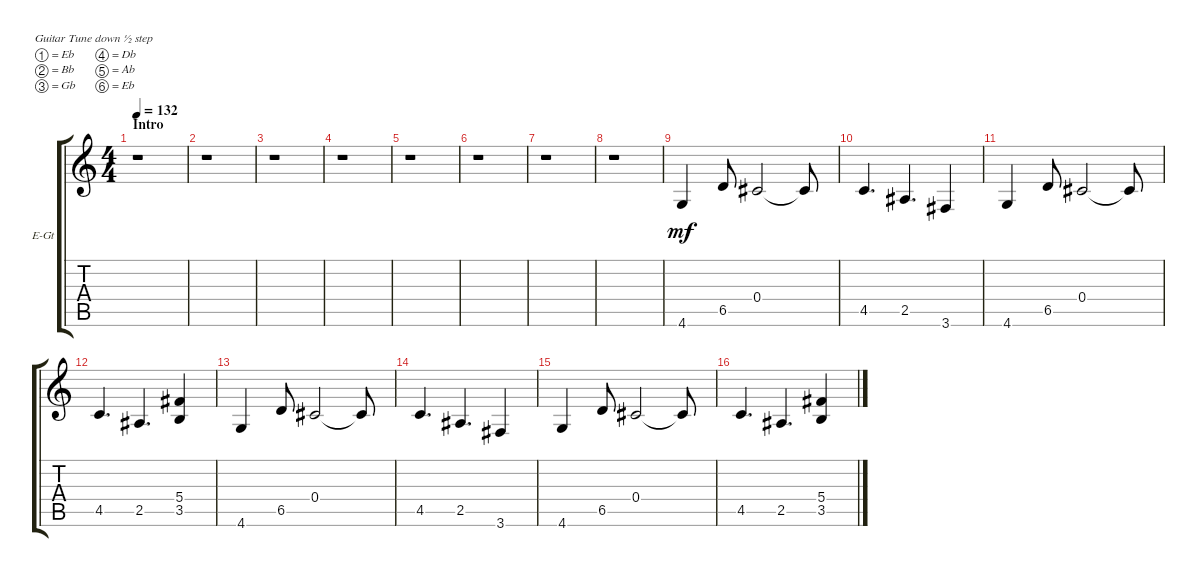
\defaultSystemsLayout 4
\bracketExtendMode groupsimilarinstruments
\firstSystemTrackNameOrientation horizontal
\otherSystemsTrackNameOrientation horizontal
\track ("Distorted Guitar (Left)" "E-Gt") {instrument distortionguitar}
\staff {score tabs}
\tuning (Eb4 Bb3 Gb3 Db3 Ab2 Eb2)
\ts (4 4)
\section ("" "Intro")
\tempo 132
\clef g2
\scale
0.487395
\ks c
r.1{dy mf instrument distortionguitar} |
\scale
0.256303 r.1 |
\scale
0.256303 r.1 |
\scale
0.333333 r.1 |
\scale
0.333333 r.1 |
\scale
0.333333 r.1 |
r.1 |
r.1 |
4.6.4 6.5.8 0.4.2 0.4{t}.8 |
4.5.4{d} 2.5.4{d} 3.6.4 |
4.6.4 6.5.8 0.4.2 0.4{t}.8 |
4.5.4{d} 2.5.4{d} (3.5 5.4).4 |
4.6.4 6.5.8 0.4.2 0.4{t}.8 |
4.5.4{d} 2.5.4{d} 3.6.4 |
4.6.4 6.5.8 0.4.2 0.4{t}.8 |
4.5.4{d} 2.5.4{d} (3.5 5.4).4
